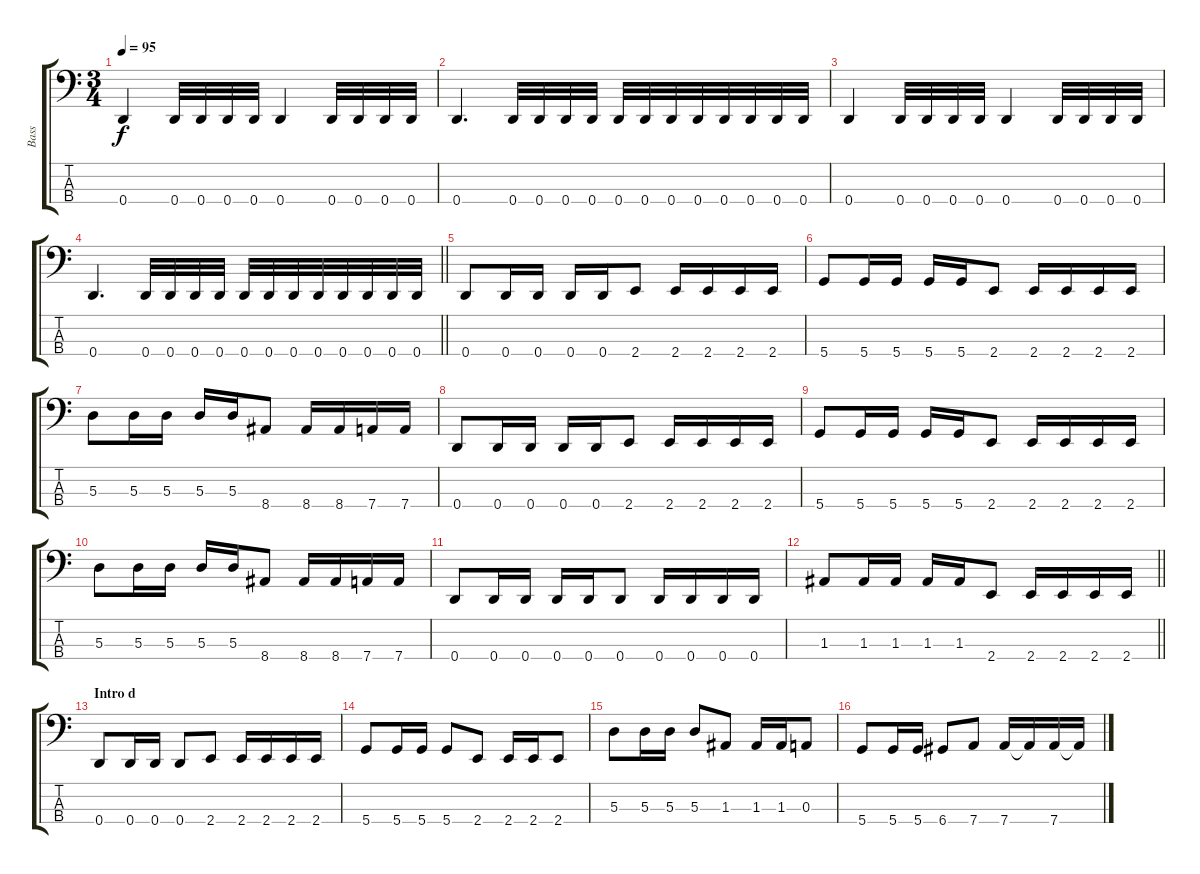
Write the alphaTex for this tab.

\track ("Bass" "Bass") {instrument electricbasspick}
\staff {score tabs}
\tuning (G2 D2 A1 D1) {hide}
\ts (3 4)
\tempo 95
\clef f4
\ks c
0.4.4{dy f} 0.4.32 0.4.32 0.4.32 0.4.32 0.4.4 0.4.32 0.4.32 0.4.32 0.4.32 |
0.4.4{d} 0.4.32 0.4.32 0.4.32 0.4.32 0.4.32 0.4.32 0.4.32 0.4.32 0.4.32 0.4.32 0.4.32 0.4.32 |
0.4.4 0.4.32 0.4.32 0.4.32 0.4.32 0.4.4 0.4.32 0.4.32 0.4.32 0.4.32 |
\barLineRight lightlight
0.4.4{d} 0.4.32 0.4.32 0.4.32 0.4.32 0.4.32 0.4.32 0.4.32 0.4.32 0.4.32 0.4.32 0.4.32 0.4.32 |
0.4.8 0.4.16 0.4.16 0.4.16 0.4.16 2.4.8 2.4.16 2.4.16 2.4.16 2.4.16 |
5.4.8 5.4.16 5.4.16 5.4.16 5.4.16 2.4.8 2.4.16 2.4.16 2.4.16 2.4.16 |
5.3.8 5.3.16 5.3.16 5.3.16 5.3.16 8.4.8 8.4.16 8.4.16 7.4.16 7.4.16 |
0.4.8 0.4.16 0.4.16 0.4.16 0.4.16 2.4.8 2.4.16 2.4.16 2.4.16 2.4.16 |
5.4.8 5.4.16 5.4.16 5.4.16 5.4.16 2.4.8 2.4.16 2.4.16 2.4.16 2.4.16 |
5.3.8 5.3.16 5.3.16 5.3.16 5.3.16 8.4.8 8.4.16 8.4.16 7.4.16 7.4.16 |
0.4.8 0.4.16 0.4.16 0.4.16 0.4.16 0.4.8 0.4.16 0.4.16 0.4.16 0.4.16 |
\barLineRight lightlight
1.3.8 1.3.16 1.3.16 1.3.16 1.3.16 2.4.8 2.4.16 2.4.16 2.4.16 2.4.16 |
\section ("" "Intro d")
0.4.8 0.4.16 0.4.16 0.4.8 2.4.8 2.4.16 2.4.16 2.4.16 2.4.16 |
5.4.8 5.4.16 5.4.16 5.4.8 2.4.8 2.4.16 2.4.16 2.4.8 |
5.3.8 5.3.16 5.3.16 5.3.8 1.3.8 1.3.16 1.3.16 0.3.8 |
5.4.8 5.4.16 5.4.16 6.4.8 7.4.8 7.4.16 7.4{t}.16 7.4.16 7.4{t}.16
